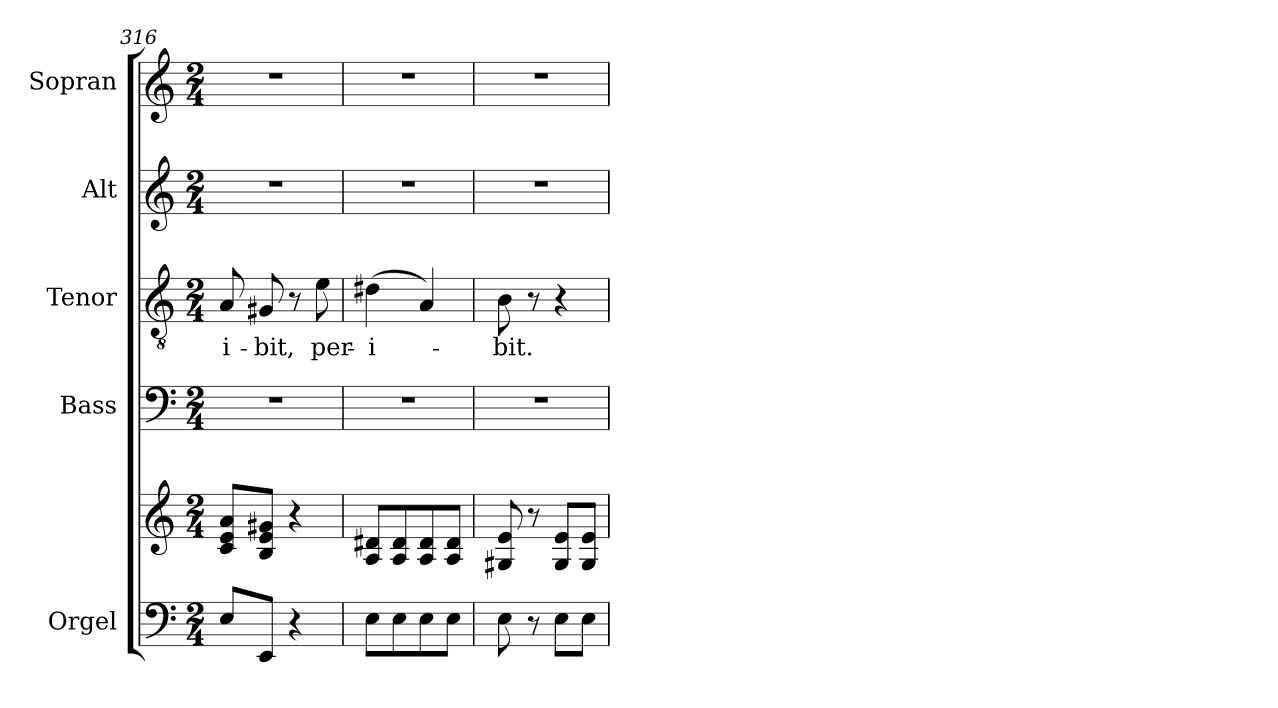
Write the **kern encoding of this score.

**kern	**kern	**kern	**kern	**text	**kern	**kern
*part5	*part5	*part4	*part3	*part3	*part2	*part1
*staff6	*staff5	*staff4	*staff3	*staff3	*staff2	*staff1
*I"Orgel	*	*I"Bass	*I"Tenor	*	*I"Alt	*I"Sopran
*I'Org.	*	*I'B.	*I'T.	*	*I'A.	*I'S.
*clefF4	*clefG2	*clefF4	*clefGv2	*	*clefG2	*clefG2
*k[]	*k[]	*k[]	*k[]	*	*k[]	*k[]
*C:	*C:	*C:	*C:	*	*C:	*C:
*M2/4	*M2/4	*M2/4	*M2/4	*	*M2/4	*M2/4
=316	=316	=316	=316	=316	=316	=316
!	!	!	!	!LO:LY:b	!	!
8E/L	8c/ 8e/ 8a/L	2r	8A/	-i-	2r	2r
!	!	!	!	!LO:LY:b	!	!
8EE/J	8B/ 8e/ 8g#X/J	.	8G#X/	-bit,	.	.
4r	4r	.	8r	.	.	.
!	!	!	!	!LO:LY:b	!	!
.	.	.	8e\	per-	.	.
=317	=317	=317	=317	=317	=317	=317
!	!	!	!	!LO:LY:b	!	!
8E\L	8A/ 8d#X/L	2r	(>4d#X\	-i-	2r	2r
8E\	8A/ 8d#/	.	.	.	.	.
8E\	8A/ 8d#/	.	4A/)	.	.	.
8E\J	8A/ 8d#/J	.	.	.	.	.
=318	=318	=318	=318	=318	=318	=318
!	!	!	!	!LO:LY:b	!	!
8E\	8G#X/ 8e/	2r	8B\	-bit.	2r	2r
8r	8r	.	8r	.	.	.
8E\L	8G#/ 8e/L	.	4r	.	.	.
8E\J	8G#/ 8e/J	.	.	.	.	.
=	=	=	=	=	=	=
*-	*-	*-	*-	*-	*-	*-
